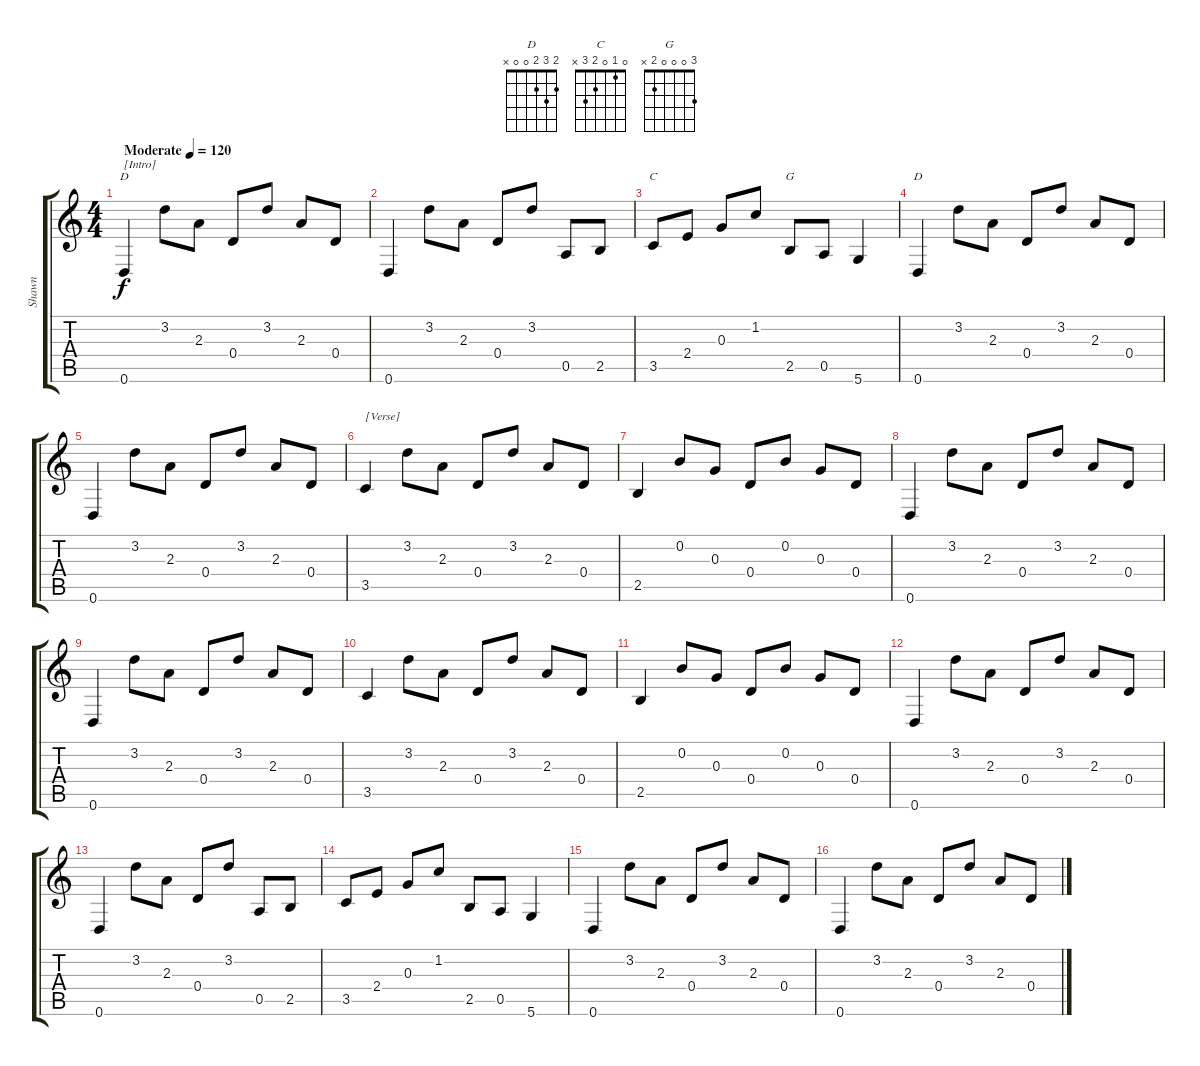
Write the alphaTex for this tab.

\track ("Shawn" "Shawn") {instrument electricguitarmuted}
\staff {score tabs}
\tuning (E4 B3 G3 D3 A2 D2) {hide}
\chord ("D" 2 3 2 0 0 0)
\chord ("C" 0 1 0 2 3 x)
\chord ("G" 3 0 0 0 2 x)
\chord ("D" 2 3 2 0 0 x)
\ts (4 4)
\tempo (120 "Moderate")
\clef g2
\ks c
0.6.4{ch "D" txt "[Intro]" dy f instrument electricguitarmuted} 3.2.8 2.3.8 0.4.8 3.2.8 2.3.8 0.4.8 |
0.6.4 3.2.8 2.3.8 0.4.8 3.2.8 0.5.8 2.5.8 |
3.5.8{ch "C"} 2.4.8 0.3.8 1.2.8 2.5.8{ch "G"} 0.5.8 5.6.4 |
0.6.4{ch "D"} 3.2.8 2.3.8 0.4.8 3.2.8 2.3.8 0.4.8 |
0.6.4 3.2.8 2.3.8 0.4.8 3.2.8 2.3.8 0.4.8 |
3.5.4{txt "[Verse]"} 3.2.8 2.3.8 0.4.8 3.2.8 2.3.8 0.4.8 |
2.5.4 0.2.8 0.3.8 0.4.8 0.2.8 0.3.8 0.4.8 |
0.6.4 3.2.8 2.3.8 0.4.8 3.2.8 2.3.8 0.4.8 |
0.6.4 3.2.8 2.3.8 0.4.8 3.2.8 2.3.8 0.4.8 |
3.5.4 3.2.8 2.3.8 0.4.8 3.2.8 2.3.8 0.4.8 |
2.5.4 0.2.8 0.3.8 0.4.8 0.2.8 0.3.8 0.4.8 |
0.6.4 3.2.8 2.3.8 0.4.8 3.2.8 2.3.8 0.4.8 |
0.6.4 3.2.8 2.3.8 0.4.8 3.2.8 0.5.8 2.5.8 |
3.5.8 2.4.8 0.3.8 1.2.8 2.5.8 0.5.8 5.6.4 |
0.6.4 3.2.8 2.3.8 0.4.8 3.2.8 2.3.8 0.4.8 |
0.6.4 3.2.8 2.3.8 0.4.8 3.2.8 2.3.8 0.4.8
